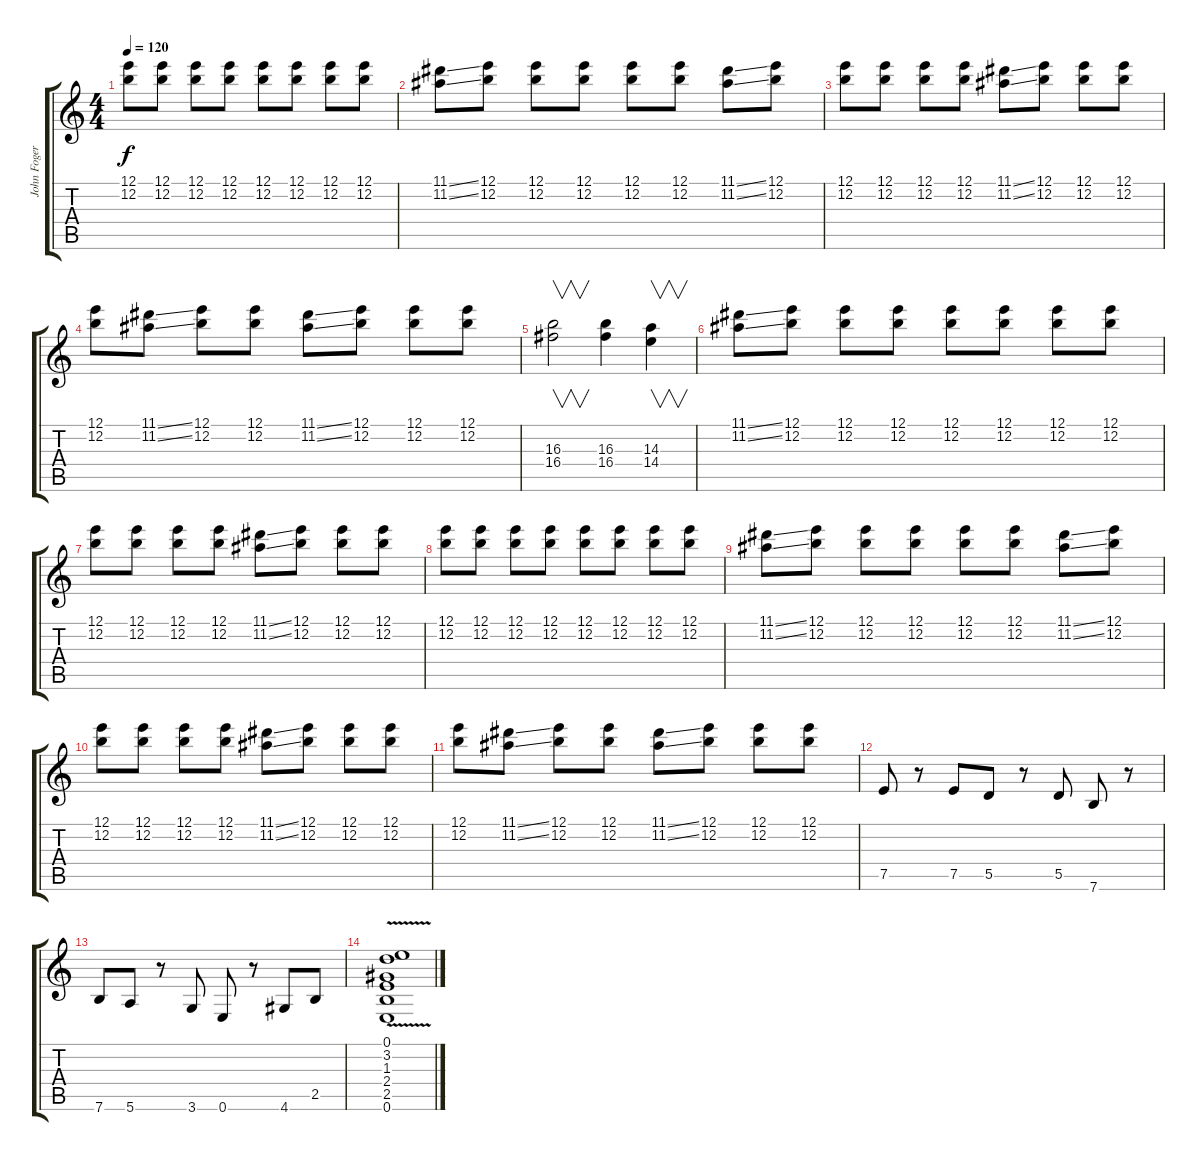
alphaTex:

\track ("John Fogerty (L. Guitar)" "John Foger") {instrument overdrivenguitar}
\staff {score tabs}
\tuning (E4 B3 G3 D3 A2 E2) {hide}
\ts (4 4)
\tempo 120
\clef g2
\ks c
(12.1 12.2).8{dy f} (12.1 12.2).8 (12.1 12.2).8 (12.1 12.2).8 (12.1 12.2).8 (12.1 12.2).8 (12.1 12.2).8 (12.1 12.2).8 |
(11.1{ss} 11.2{ss}).8 (12.1 12.2).8 (12.1 12.2).8 (12.1 12.2).8 (12.1 12.2).8 (12.1 12.2).8 (11.1{ss} 11.2{ss}).8 (12.1 12.2).8 |
(12.1 12.2).8 (12.1 12.2).8 (12.1 12.2).8 (12.1 12.2).8 (11.1{ss} 11.2{ss}).8 (12.1 12.2).8 (12.1 12.2).8 (12.1 12.2).8 |
(12.1 12.2).8 (11.1{ss} 11.2{ss}).8 (12.1 12.2).8 (12.1 12.2).8 (11.1{ss} 11.2{ss}).8 (12.1 12.2).8 (12.1 12.2).8 (12.1 12.2).8 |
(16.3 16.4).2{v} (16.3 16.4).4 (14.3 14.4).4{v} |
(11.1{ss} 11.2{ss}).8 (12.1 12.2).8 (12.1 12.2).8 (12.1 12.2).8 (12.1 12.2).8 (12.1 12.2).8 (12.1 12.2).8 (12.1 12.2).8 |
(12.1 12.2).8 (12.1 12.2).8 (12.1 12.2).8 (12.1 12.2).8 (11.1{ss} 11.2{ss}).8 (12.1 12.2).8 (12.1 12.2).8 (12.1 12.2).8 |
(12.1 12.2).8 (12.1 12.2).8 (12.1 12.2).8 (12.1 12.2).8 (12.1 12.2).8 (12.1 12.2).8 (12.1 12.2).8 (12.1 12.2).8 |
(11.1{ss} 11.2{ss}).8 (12.1 12.2).8 (12.1 12.2).8 (12.1 12.2).8 (12.1 12.2).8 (12.1 12.2).8 (11.1{ss} 11.2{ss}).8 (12.1 12.2).8 |
(12.1 12.2).8 (12.1 12.2).8 (12.1 12.2).8 (12.1 12.2).8 (11.1{ss} 11.2{ss}).8 (12.1 12.2).8 (12.1 12.2).8 (12.1 12.2).8 |
(12.1 12.2).8 (11.1{ss} 11.2{ss}).8 (12.1 12.2).8 (12.1 12.2).8 (11.1{ss} 11.2{ss}).8 (12.1 12.2).8 (12.1 12.2).8 (12.1 12.2).8 |
7.5.8 r.8 7.5.8 5.5.8 r.8 5.5.8 7.6.8 r.8 |
7.6.8 5.6.8 r.8 3.6.8 0.6.8 r.8 4.6.8 2.5.8 |
(0.1{v} 3.2 1.3 2.4 2.5 0.6).1
